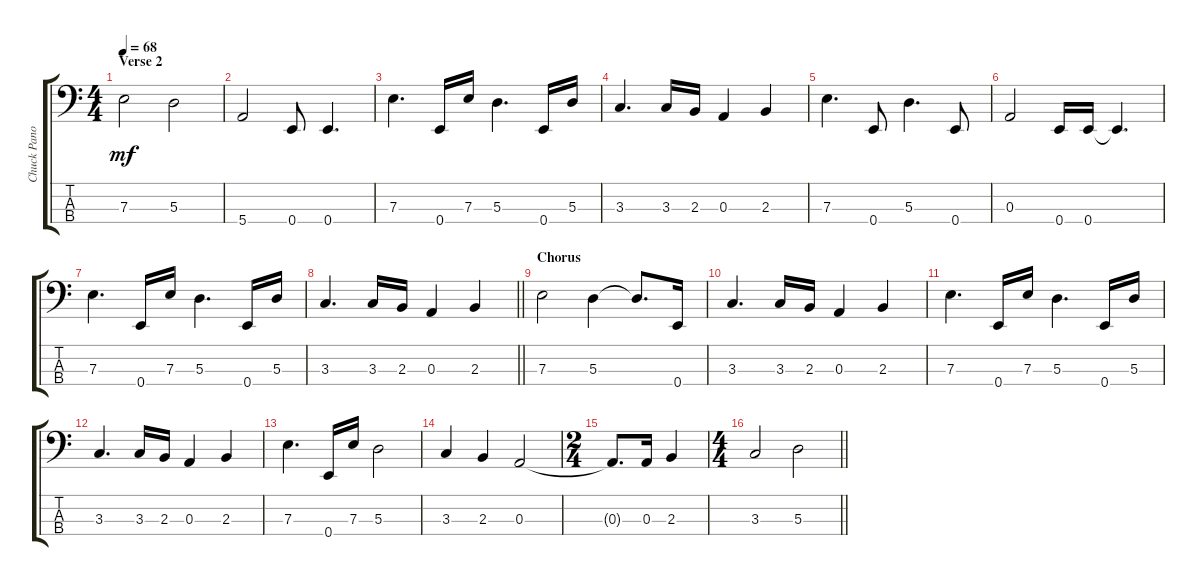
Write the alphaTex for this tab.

\track ("Chuck Panozzo" "Chuck Pano") {instrument electricbassfinger}
\staff {score tabs}
\tuning (G2 D2 A1 E1) {hide}
\ts (4 4)
\section ("" "Verse 2")
\tempo 68
\clef f4
\ks c
7.3.2{dy mf} 5.3.2 |
5.4.2 0.4.8 0.4.4{d} |
7.3.4{d} 0.4.16 7.3.16 5.3.4{d} 0.4.16 5.3.16 |
3.3.4{d} 3.3.16 2.3.16 0.3.4 2.3.4 |
7.3.4{d} 0.4.8 5.3.4{d} 0.4.8 |
0.3.2 0.4.16 0.4.16 0.4{t}.4{d} |
7.3.4{d} 0.4.16 7.3.16 5.3.4{d} 0.4.16 5.3.16 |
\barLineRight lightlight
3.3.4{d} 3.3.16 2.3.16 0.3.4 2.3.4 |
\section ("" "Chorus")
7.3.2 5.3.4 5.3{t}.8{d} 0.4.16 |
3.3.4{d} 3.3.16 2.3.16 0.3.4 2.3.4 |
7.3.4{d} 0.4.16 7.3.16 5.3.4{d} 0.4.16 5.3.16 |
3.3.4{d} 3.3.16 2.3.16 0.3.4 2.3.4 |
7.3.4{d} 0.4.16 7.3.16 5.3.2 |
3.3.4 2.3.4 0.3.2 |
\ts (2 4)
0.3{t}.8{d} 0.3.16 2.3.4 |
\ts (4 4)
\barLineRight lightlight
3.3.2 5.3.2
